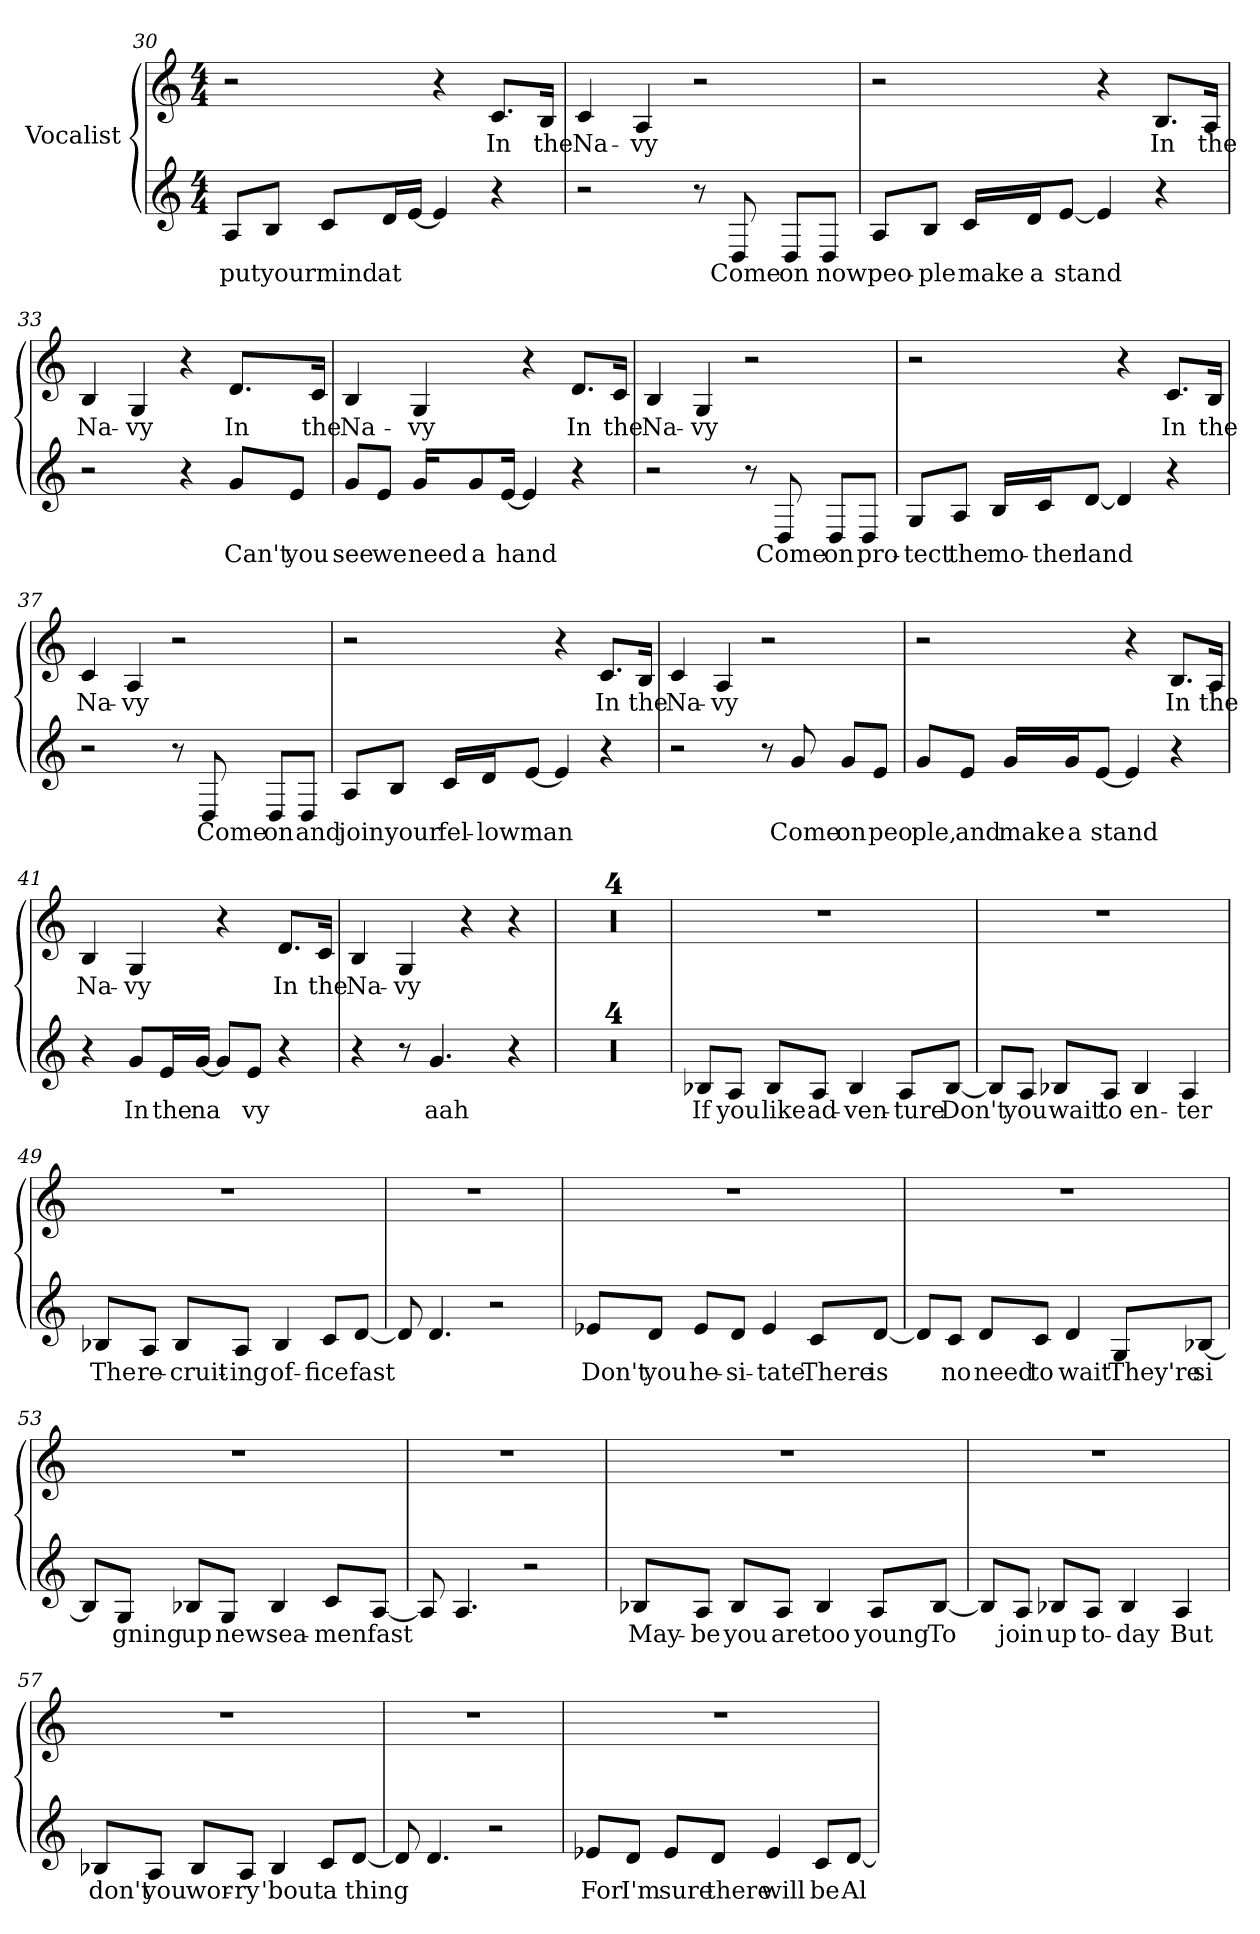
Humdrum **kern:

**kern	**text	**kern	**text
*part1	*part1	*part1	*part1
*staff2	*staff2	*staff1	*staff1
*I"Vocalist	*	*	*
*clefG2	*	*clefG2	*
*M4/4	*	*M4/4	*
=30	=30	=30	=30
8A/L	put	2r	.
8B/J	your	.	.
8c/L	mind	.	.
16d/L	at	.	.
[16e/JJ	_	.	.
4e]	_	4r	.
4r	.	8.c/L	In
.	.	16B/Jk	the
=31	=31	=31	=31
2r	.	4c	Na-
.	.	4A	-vy
8r	.	2r	.
8D	Come	.	.
8D/L	on	.	.
8D/J	now	.	.
=32	=32	=32	=32
8A/L	peo-	2r	.
8B/J	-ple	.	.
16c/LL	make	.	.
16d/J	a	.	.
[8e/J	stand	.	.
4e]	_	4r	.
4r	.	8.B/L	In
.	.	16A/Jk	the
=33	=33	=33	=33
2r	.	4B	Na-
.	.	4G	-vy
4r	.	4r	.
8g/L	Can't	8.d/L	In
8e/J	you	.	.
.	.	16c/Jk	the
=34	=34	=34	=34
8g/L	see	4B	Na-
8e/J	we	.	.
16g/KL	need	4G	-vy
8g/	a	.	.
[16e/Jk	hand	.	.
4e]	_	4r	.
4r	.	8.d/L	In
.	.	16c/Jk	the
=35	=35	=35	=35
2r	.	4B	Na-
.	.	4G	-vy
8r	.	2r	.
8D	Come	.	.
8D/L	on	.	.
8D/J	pro-	.	.
=36	=36	=36	=36
8G/L	-tect	2r	.
8A/J	the	.	.
16B/LL	mo-	.	.
16c/J	-ther	.	.
[8d/J	land	.	.
4d]	_	4r	.
4r	.	8.c/L	In
.	.	16B/Jk	the
=37	=37	=37	=37
2r	.	4c	Na-
.	.	4A	-vy
8r	.	2r	.
8D	Come	.	.
8D/L	on	.	.
8D/J	and	.	.
=38	=38	=38	=38
8A/L	join	2r	.
8B/J	your	.	.
16c/LL	fel-	.	.
16d/J	-low	.	.
[8e/J	man	.	.
4e]	_	4r	.
4r	.	8.c/L	In
.	.	16B/Jk	the
=39	=39	=39	=39
2r	.	4c	Na-
.	.	4A	-vy
8r	.	2r	.
8g	Come	.	.
8g/L	on	.	.
8e/J	peo	.	.
=40	=40	=40	=40
8g/L	ple,	2r	.
8e/J	and	.	.
16g/LL	make	.	.
16g/J	a	.	.
[8e/J	stand	.	.
4e]	_	4r	.
4r	.	8.B/L	In
.	.	16A/Jk	the
=41	=41	=41	=41
4r	.	4B	Na-
8g/L	In	4G	-vy
16e/L	the	.	.
[16g/JJ	na-	.	.
8g/L]	_	4r	.
8e/J	-vy	.	.
4r	.	8.d/L	In
.	.	16c/Jk	the
=42	=42	=42	=42
4r	.	4B	Na-
8r	.	4G	-vy
4.g	aah	.	.
.	.	4r	.
4r	.	4r	.
=43	=43	=43	=43
1r	.	1r	.
=44	=44	=44	=44
1r	.	1r	.
=45	=45	=45	=45
1r	.	1r	.
=46	=46	=46	=46
1r	.	1r	.
=47	=47	=47	=47
8B-X/L	If	1r	.
8A/J	you	.	.
8B-/L	like	.	.
8A/J	ad-	.	.
4B-	-ven-	.	.
8A/L	-ture	.	.
[8B-/J	Don't	.	.
=48	=48	=48	=48
8B-/L]	_	1r	.
8A/J	you	.	.
8B-X/L	wait	.	.
8A/J	to	.	.
4B-	en-	.	.
4A	-ter	.	.
=49	=49	=49	=49
8B-X/L	The	1r	.
8A/J	re-	.	.
8B-/L	-cruit-	.	.
8A/J	-ing	.	.
4B-	of-	.	.
8c/L	-fice	.	.
[8d/J	fast	.	.
=50	=50	=50	=50
8d]	_	1r	.
4.d	_	.	.
2r	.	.	.
=51	=51	=51	=51
8e-X/L	Don't	1r	.
8d/J	you	.	.
8e-/L	he-	.	.
8d/J	-si-	.	.
4e-	-tate	.	.
8c/L	There	.	.
[8d/J	is	.	.
=52	=52	=52	=52
8d/L]	_	1r	.
8c/J	no	.	.
8d/L	need	.	.
8c/J	to	.	.
4d	wait	.	.
8G/L	They're	.	.
[8B-X/J	si-	.	.
=53	=53	=53	=53
8B-/L]	_	1r	.
8G/J	-gning	.	.
8B-X/L	up	.	.
8G/J	new	.	.
4B-	sea-	.	.
8c/L	-men	.	.
[8A/J	fast	.	.
=54	=54	=54	=54
8A]	_	1r	.
4.A	_	.	.
2r	.	.	.
=55	=55	=55	=55
8B-X/L	May-	1r	.
8A/J	-be	.	.
8B-/L	you	.	.
8A/J	are	.	.
4B-	too	.	.
8A/L	young	.	.
[8B-/J	To	.	.
=56	=56	=56	=56
8B-/L]	_	1r	.
8A/J	join	.	.
8B-X/L	up	.	.
8A/J	to-	.	.
4B-	-day	.	.
4A	But	.	.
=57	=57	=57	=57
8B-X/L	don't	1r	.
8A/J	you	.	.
8B-/L	wor-	.	.
8A/J	-ry	.	.
4B-	'bout	.	.
8c/L	a	.	.
[8d/J	thing	.	.
=58	=58	=58	=58
8d]	_	1r	.
4.d	_	.	.
2r	.	.	.
=59	=59	=59	=59
8e-X/L	For	1r	.
8d/J	I'm	.	.
8e-/L	sure	.	.
8d/J	there	.	.
4e-	will	.	.
8c/L	be	.	.
[8d/J	Al-	.	.
=	=	=	=
*-	*-	*-	*-
